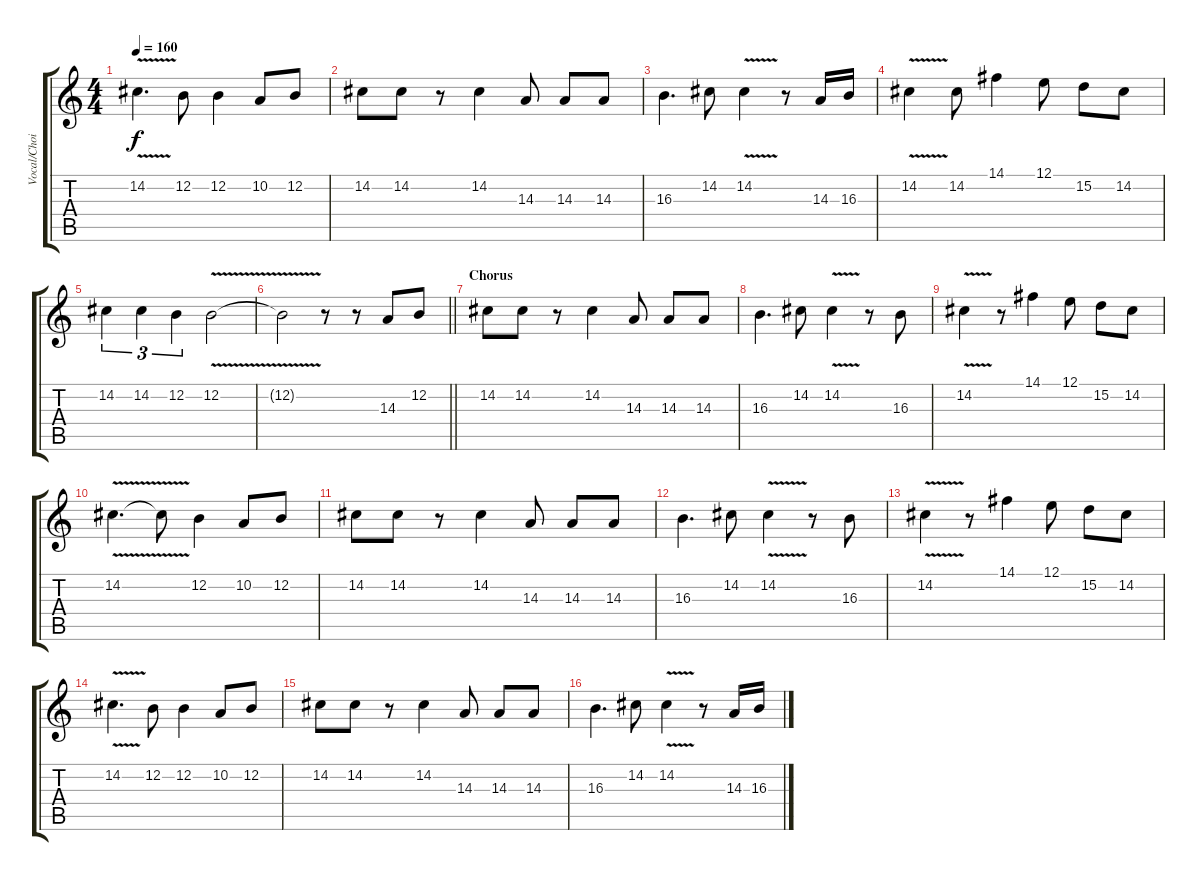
\track ("Vocal/Choir" "Vocal/Choi") {instrument choiraahs}
\staff {score tabs}
\tuning (E4 B3 G3 D3 A2 E2) {hide}
\ts (4 4)
\tempo 160
\clef g2
\ks c
14.2{v}.4{d dy f} 12.2.8 12.2.4 10.2.8 12.2.8 |
14.2.8 14.2.8 r.8 14.2.4 14.3.8 14.3.8 14.3.8 |
16.3.4{d} 14.2.8 14.2{v}.4 r.8 14.3.16 16.3.16 |
14.2{v}.4 14.2.8 14.1.4 12.1.8 15.2.8 14.2.8 |
14.2.4{tu (3 2)} 14.2.4{tu (3 2)} 12.2.4{tu (3 2)} 12.2{v}.2 |
\barLineRight lightlight
12.2{t}.2 r.8 r.8 14.3.8 12.2.8 |
\section ("" "Chorus")
14.2.8{volume 14} 14.2.8 r.8 14.2.4 14.3.8 14.3.8 14.3.8 |
16.3.4{d} 14.2.8 14.2{v}.4 r.8 16.3.8 |
14.2{v}.4 r.8 14.1.4 12.1.8 15.2.8 14.2.8 |
14.2{v}.4{d} 14.2{t}.8 12.2.4 10.2.8 12.2.8 |
14.2.8 14.2.8 r.8 14.2.4 14.3.8 14.3.8 14.3.8 |
16.3.4{d} 14.2.8 14.2{v}.4 r.8 16.3.8 |
14.2{v}.4 r.8 14.1.4 12.1.8 15.2.8 14.2.8 |
14.2{v}.4{d} 12.2.8 12.2.4 10.2.8 12.2.8 |
14.2.8 14.2.8 r.8 14.2.4 14.3.8 14.3.8 14.3.8 |
16.3.4{d} 14.2.8 14.2{v}.4 r.8 14.3.16 16.3.16
